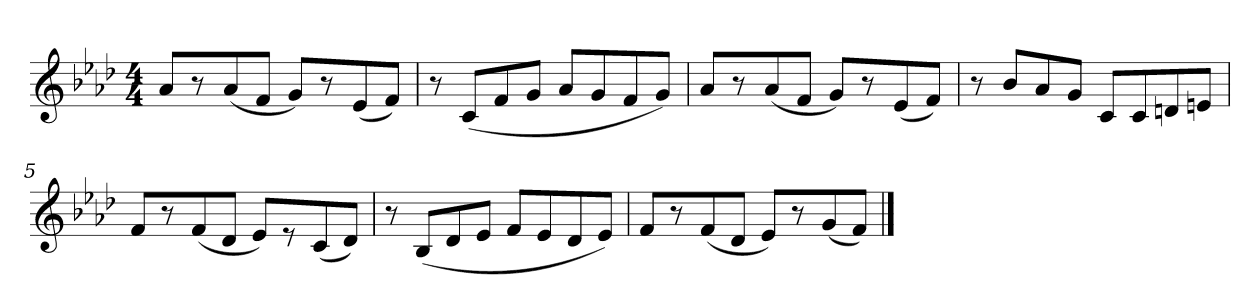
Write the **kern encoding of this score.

**kern
*part1
*staff1
*clefG2
*k[b-e-a-d-]
*f:
*M4/4
*MM140
=1
8a-/L
8r
(<8a-/
8f/J
8g/L)
8r
(<8e-/
8f/J)
=2
8r
(<8c/L
8f/
8g/J
8a-/L
8g/
8f/
8g/J)
=3
8a-/L
8r
(<8a-/
8f/J
8g/L)
8r
(<8e-/
8f/J)
=4
8r
8b-/L
8a-/
8g/J
8c/L
8c/
8dn/
8en/J
!!LO:LB:g=z
=5
8f/L
8r
(<8f/
8d-/J
8e-/L)
8r
(<8c/
8d-/J)
=6
8r
(<8B-/L
8d-/
8e-/J
8f/L
8e-/
8d-/
8e-/J)
=7
8f/L
8r
(<8f/
8d-/J
8e-/L)
8r
(<8g/
8f/J)
==
*-
